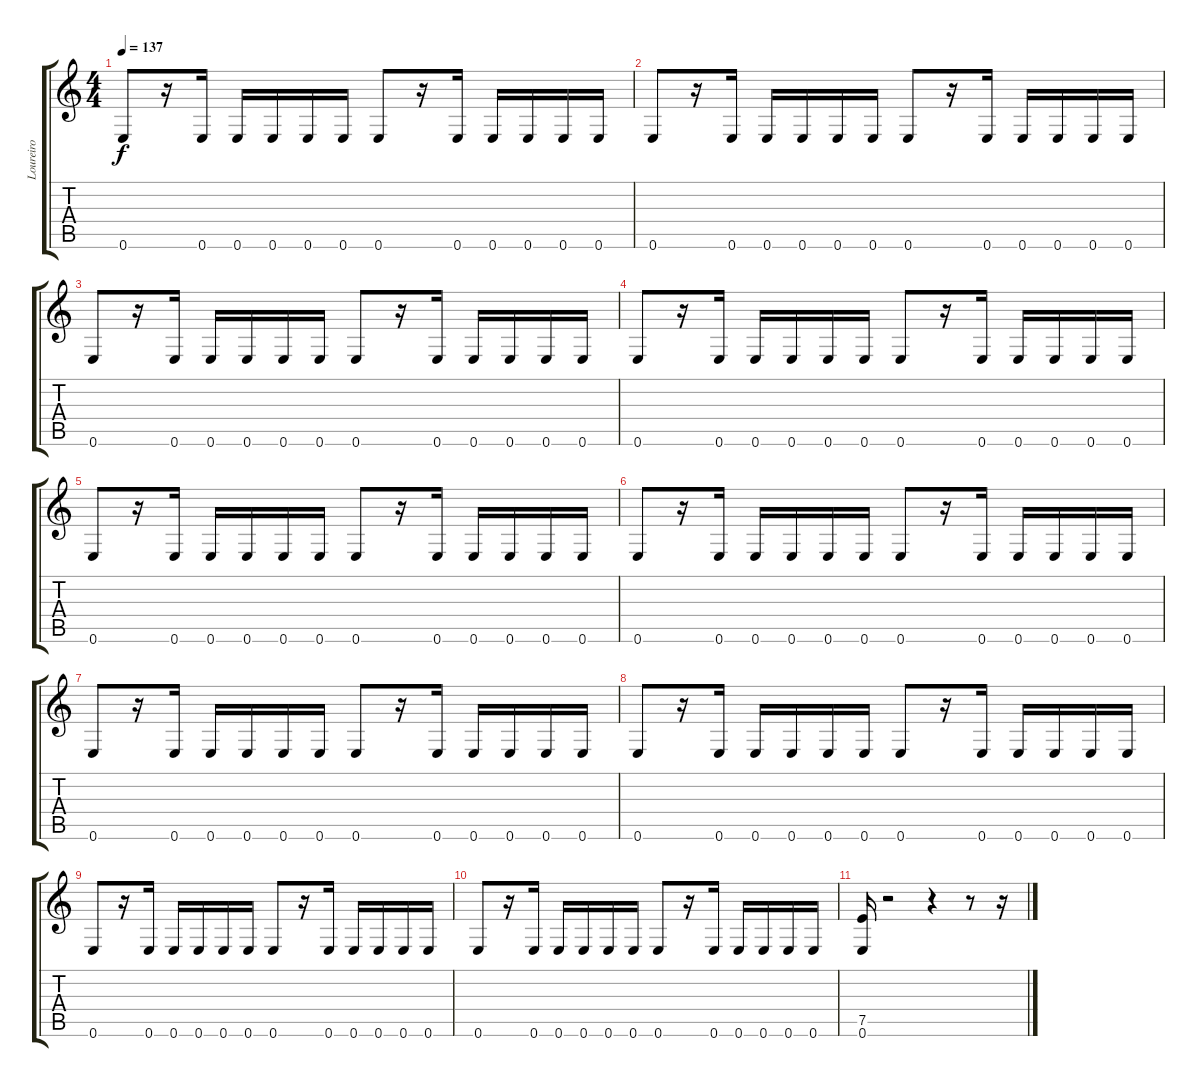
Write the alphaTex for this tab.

\track ("Loureiro" "Loureiro") {instrument overdrivenguitar}
\staff {score tabs}
\tuning (E4 B3 G3 D3 A2 E2) {hide}
\ts (4 4)
\tempo 137
\clef g2
\ks c
0.6.8{dy f} r.16 0.6.16 0.6.16 0.6.16 0.6.16 0.6.16 0.6.8 r.16 0.6.16 0.6.16 0.6.16 0.6.16 0.6.16 |
0.6.8 r.16 0.6.16 0.6.16 0.6.16 0.6.16 0.6.16 0.6.8 r.16 0.6.16 0.6.16 0.6.16 0.6.16 0.6.16 |
0.6.8 r.16 0.6.16 0.6.16 0.6.16 0.6.16 0.6.16 0.6.8 r.16 0.6.16 0.6.16 0.6.16 0.6.16 0.6.16 |
0.6.8 r.16 0.6.16 0.6.16 0.6.16 0.6.16 0.6.16 0.6.8 r.16 0.6.16 0.6.16 0.6.16 0.6.16 0.6.16 |
0.6.8 r.16 0.6.16 0.6.16 0.6.16 0.6.16 0.6.16 0.6.8 r.16 0.6.16 0.6.16 0.6.16 0.6.16 0.6.16 |
0.6.8 r.16 0.6.16 0.6.16 0.6.16 0.6.16 0.6.16 0.6.8 r.16 0.6.16 0.6.16 0.6.16 0.6.16 0.6.16 |
0.6.8 r.16 0.6.16 0.6.16 0.6.16 0.6.16 0.6.16 0.6.8 r.16 0.6.16 0.6.16 0.6.16 0.6.16 0.6.16 |
0.6.8 r.16 0.6.16 0.6.16 0.6.16 0.6.16 0.6.16 0.6.8 r.16 0.6.16 0.6.16 0.6.16 0.6.16 0.6.16 |
0.6.8 r.16 0.6.16 0.6.16 0.6.16 0.6.16 0.6.16 0.6.8 r.16 0.6.16 0.6.16 0.6.16 0.6.16 0.6.16 |
0.6.8 r.16 0.6.16 0.6.16 0.6.16 0.6.16 0.6.16 0.6.8 r.16 0.6.16 0.6.16 0.6.16 0.6.16 0.6.16 |
(7.5 0.6).16 r.2 r.4 r.8 r.16
